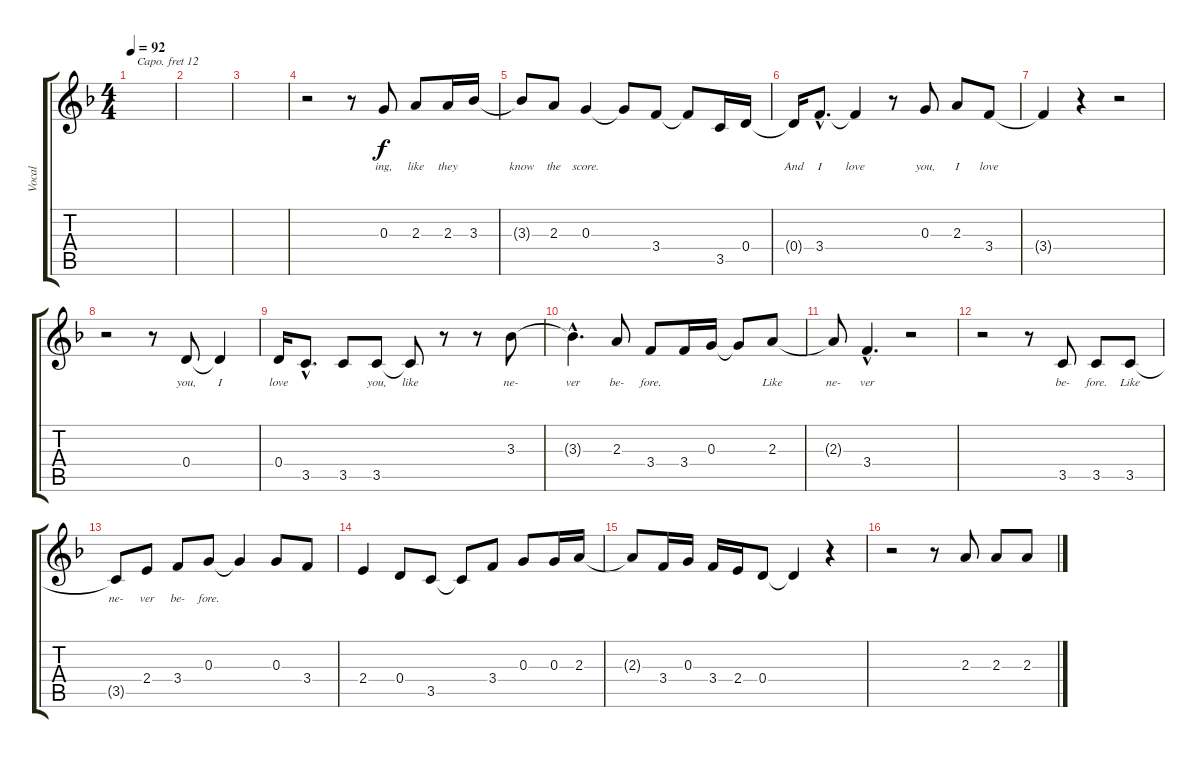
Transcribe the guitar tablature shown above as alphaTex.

\track ("Vocal" "Vocal") {instrument flute}
\staff {score tabs}
\capo 12
\tuning (E4 B3 G3 D3 A2 E2) {hide}
\ts (4 4)
\tempo 92
\clef g2
\ks f
|
|
|
r.2 r.8 0.3.8{lyrics (0 "ing,") lyrics (1 "") lyrics (2 "") lyrics (3 "") lyrics (4 "")} 2.3.8{lyrics (0 "like") lyrics (1 "") lyrics (2 "") lyrics (3 "") lyrics (4 "")} 2.3.16{lyrics (0 "they ") lyrics (1 "") lyrics (2 "") lyrics (3 "") lyrics (4 "")} 3.3.16{lyrics (0 "") lyrics (1 "") lyrics (2 "") lyrics (3 "") lyrics (4 "")} |
3.3{t}.8{lyrics (0 "know") lyrics (1 "") lyrics (2 "") lyrics (3 "") lyrics (4 "")} 2.3.8{lyrics (0 "the") lyrics (1 "") lyrics (2 "") lyrics (3 "") lyrics (4 "")} 0.3.4{lyrics (0 "score. ") lyrics (1 "") lyrics (2 "") lyrics (3 "") lyrics (4 "")} 0.3{t}.8{lyrics (0 "") lyrics (1 "") lyrics (2 "") lyrics (3 "") lyrics (4 "")} 3.4.8{lyrics (0 "") lyrics (1 "") lyrics (2 "") lyrics (3 "") lyrics (4 "")} 3.4{t}.8{lyrics (0 "") lyrics (1 "") lyrics (2 "") lyrics (3 "") lyrics (4 "")} 3.5.16{lyrics (0 "") lyrics (1 "") lyrics (2 "") lyrics (3 "") lyrics (4 "")} 0.4.16{lyrics (0 "") lyrics (1 "") lyrics (2 "") lyrics (3 "") lyrics (4 "")} |
0.4{t}.16{lyrics (0 "And") lyrics (1 "") lyrics (2 "") lyrics (3 "") lyrics (4 "")} 3.4{hac}.8{d lyrics (0 "I") lyrics (1 "") lyrics (2 "") lyrics (3 "") lyrics (4 "")} 3.4{t}.4{lyrics (0 "love ") lyrics (1 "") lyrics (2 "") lyrics (3 "") lyrics (4 "")} r.8 0.3.8{lyrics (0 "you,") lyrics (1 "") lyrics (2 "") lyrics (3 "") lyrics (4 "")} 2.3.8{lyrics (0 "I") lyrics (1 "") lyrics (2 "") lyrics (3 "") lyrics (4 "")} 3.4.8{lyrics (0 "love ") lyrics (1 "") lyrics (2 "") lyrics (3 "") lyrics (4 "")} |
3.4{t}.4{lyrics (0 "") lyrics (1 "") lyrics (2 "") lyrics (3 "") lyrics (4 "")} r.4 r.2 |
r.2 r.8 0.4.8{lyrics (0 "you,") lyrics (1 "") lyrics (2 "") lyrics (3 "") lyrics (4 "")} 0.4{t}.4{lyrics (0 "I") lyrics (1 "") lyrics (2 "") lyrics (3 "") lyrics (4 "")} |
0.4.16{lyrics (0 "love ") lyrics (1 "") lyrics (2 "") lyrics (3 "") lyrics (4 "")} 3.5{hac}.8{d lyrics (0 "") lyrics (1 "") lyrics (2 "") lyrics (3 "") lyrics (4 "")} 3.5.8{lyrics (0 "") lyrics (1 "") lyrics (2 "") lyrics (3 "") lyrics (4 "")} 3.5.8{lyrics (0 "you,") lyrics (1 "") lyrics (2 "") lyrics (3 "") lyrics (4 "")} 3.5{t}.8{lyrics (0 "like") lyrics (1 "") lyrics (2 "") lyrics (3 "") lyrics (4 "")} r.8 r.8 3.3.8{lyrics (0 "ne-") lyrics (1 "") lyrics (2 "") lyrics (3 "") lyrics (4 "")} |
3.3{hac t}.4{d lyrics (0 "ver") lyrics (1 "") lyrics (2 "") lyrics (3 "") lyrics (4 "")} 2.3.8{lyrics (0 "be-") lyrics (1 "") lyrics (2 "") lyrics (3 "") lyrics (4 "")} 3.4.8{lyrics (0 "fore. ") lyrics (1 "") lyrics (2 "") lyrics (3 "") lyrics (4 "")} 3.4.16{lyrics (0 "") lyrics (1 "") lyrics (2 "") lyrics (3 "") lyrics (4 "")} 0.3.16{lyrics (0 "") lyrics (1 "") lyrics (2 "") lyrics (3 "") lyrics (4 "")} 0.3{t}.8{lyrics (0 "") lyrics (1 "") lyrics (2 "") lyrics (3 "") lyrics (4 "")} 2.3.8{lyrics (0 "Like") lyrics (1 "") lyrics (2 "") lyrics (3 "") lyrics (4 "")} |
2.3{t}.8{lyrics (0 "ne-") lyrics (1 "") lyrics (2 "") lyrics (3 "") lyrics (4 "")} 3.4{hac}.4{d lyrics (0 "ver") lyrics (1 "") lyrics (2 "") lyrics (3 "") lyrics (4 "")} r.2 |
r.2 r.8 3.5.8{lyrics (0 "be-") lyrics (1 "") lyrics (2 "") lyrics (3 "") lyrics (4 "")} 3.5.8{lyrics (0 "fore. ") lyrics (1 "") lyrics (2 "") lyrics (3 "") lyrics (4 "")} 3.5.8{lyrics (0 "Like") lyrics (1 "") lyrics (2 "") lyrics (3 "") lyrics (4 "")} |
3.5{t}.8{lyrics (0 "ne-") lyrics (1 "") lyrics (2 "") lyrics (3 "") lyrics (4 "")} 2.4.8{lyrics (0 "ver") lyrics (1 "") lyrics (2 "") lyrics (3 "") lyrics (4 "")} 3.4.8{lyrics (0 "be-") lyrics (1 "") lyrics (2 "") lyrics (3 "") lyrics (4 "")} 0.3.8{lyrics (0 "fore. ") lyrics (1 "") lyrics (2 "") lyrics (3 "") lyrics (4 "")} 0.3{t}.4{lyrics (0 "") lyrics (1 "") lyrics (2 "") lyrics (3 "") lyrics (4 "")} 0.3.8{lyrics (0 "") lyrics (1 "") lyrics (2 "") lyrics (3 "") lyrics (4 "")} 3.4.8{lyrics (0 "") lyrics (1 "") lyrics (2 "") lyrics (3 "") lyrics (4 "")} |
2.4.4{lyrics (0 "") lyrics (1 "") lyrics (2 "") lyrics (3 "") lyrics (4 "")} 0.4.8{lyrics (0 "") lyrics (1 "") lyrics (2 "") lyrics (3 "") lyrics (4 "")} 3.5.8{lyrics (0 "") lyrics (1 "") lyrics (2 "") lyrics (3 "") lyrics (4 "")} 3.5{t}.8{lyrics (0 "") lyrics (1 "") lyrics (2 "") lyrics (3 "") lyrics (4 "")} 3.4.8{lyrics (0 "") lyrics (1 "") lyrics (2 "") lyrics (3 "") lyrics (4 "")} 0.3.8{lyrics (0 "") lyrics (1 "") lyrics (2 "") lyrics (3 "") lyrics (4 "")} 0.3.16{lyrics (0 "") lyrics (1 "") lyrics (2 "") lyrics (3 "") lyrics (4 "")} 2.3.16{lyrics (0 "") lyrics (1 "") lyrics (2 "") lyrics (3 "") lyrics (4 "")} |
2.3{t}.8{lyrics (0 "") lyrics (1 "") lyrics (2 "") lyrics (3 "") lyrics (4 "")} 3.4.16{lyrics (0 "") lyrics (1 "") lyrics (2 "") lyrics (3 "") lyrics (4 "")} 0.3.16{lyrics (0 "") lyrics (1 "") lyrics (2 "") lyrics (3 "") lyrics (4 "")} 3.4.16{lyrics (0 "") lyrics (1 "") lyrics (2 "") lyrics (3 "") lyrics (4 "")} 2.4.16{lyrics (0 "") lyrics (1 "") lyrics (2 "") lyrics (3 "") lyrics (4 "")} 0.4.8{lyrics (0 "") lyrics (1 "") lyrics (2 "") lyrics (3 "") lyrics (4 "")} 0.4{t}.4{lyrics (0 "") lyrics (1 "") lyrics (2 "") lyrics (3 "") lyrics (4 "")} r.4 |
r.2 r.8 2.3.8{lyrics (0 "") lyrics (1 "") lyrics (2 "") lyrics (3 "") lyrics (4 "")} 2.3.8{lyrics (0 "") lyrics (1 "") lyrics (2 "") lyrics (3 "") lyrics (4 "")} 2.3.8{lyrics (0 "") lyrics (1 "") lyrics (2 "") lyrics (3 "") lyrics (4 "")}
